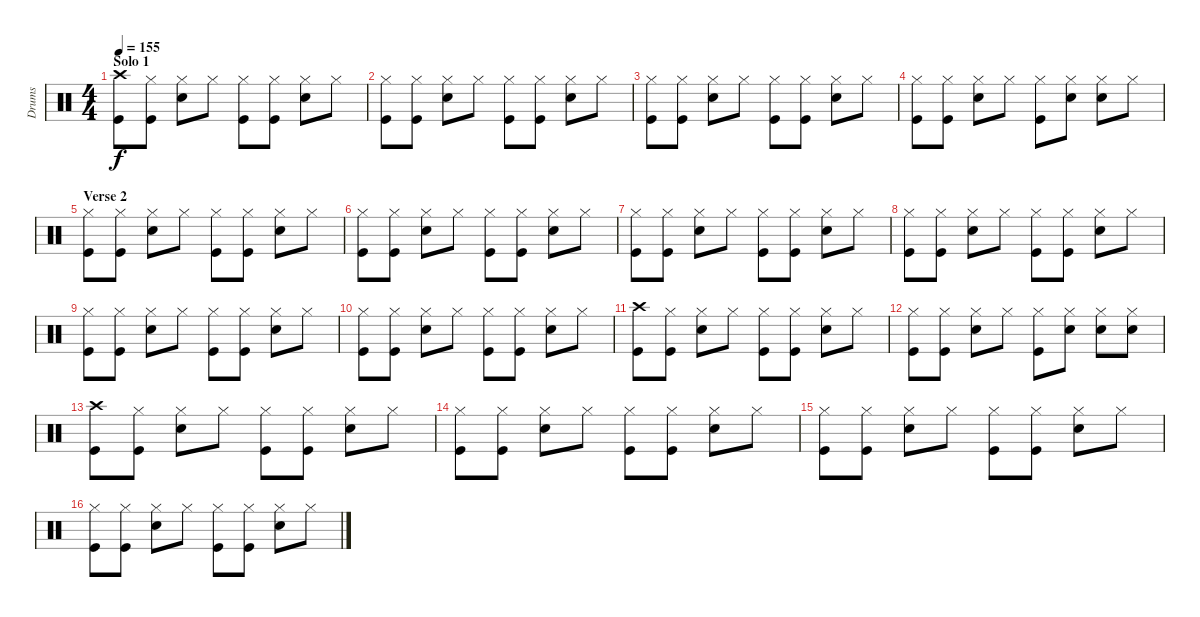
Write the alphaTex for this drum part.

\track ("Drums" "Drums") {instrument percussion}
\staff {score}
\articulation defaults
\ts (4 4)
\section ("" "Solo 1")
\tempo 155
\clef neutral
\ks c
("Crash high (hit)" "Kick (hit)").8{dy f} ("Hi-Hat (closed)" "Kick (hit)").8 ("Hi-Hat (closed)" "Snare (hit) 2").8 "Hi-Hat (closed)".8 ("Hi-Hat (closed)" "Kick (hit)").8 ("Hi-Hat (closed)" "Kick (hit)").8 ("Hi-Hat (closed)" "Snare (hit) 2").8 "Hi-Hat (closed)".8 |
("Hi-Hat (closed)" "Kick (hit)").8 ("Hi-Hat (closed)" "Kick (hit)").8 ("Hi-Hat (closed)" "Snare (hit) 2").8 "Hi-Hat (closed)".8 ("Hi-Hat (closed)" "Kick (hit)").8 ("Hi-Hat (closed)" "Kick (hit)").8 ("Hi-Hat (closed)" "Snare (hit) 2").8 "Hi-Hat (closed)".8 |
("Hi-Hat (closed)" "Kick (hit)").8 ("Hi-Hat (closed)" "Kick (hit)").8 ("Hi-Hat (closed)" "Snare (hit) 2").8 "Hi-Hat (closed)".8 ("Hi-Hat (closed)" "Kick (hit)").8 ("Hi-Hat (closed)" "Kick (hit)").8 ("Hi-Hat (closed)" "Snare (hit) 2").8 "Hi-Hat (closed)".8 |
("Hi-Hat (closed)" "Kick (hit)").8 ("Hi-Hat (closed)" "Kick (hit)").8 ("Hi-Hat (closed)" "Snare (hit) 2").8 "Hi-Hat (closed)".8 ("Hi-Hat (closed)" "Kick (hit)").8 ("Hi-Hat (closed)" "Snare (hit) 2").8 ("Hi-Hat (closed)" "Snare (hit) 2").8 "Hi-Hat (closed)".8 |
\section ("" "Verse 2")
("Hi-Hat (closed)" "Kick (hit)").8 ("Hi-Hat (closed)" "Kick (hit)").8 ("Hi-Hat (closed)" "Snare (hit) 2").8 "Hi-Hat (closed)".8 ("Hi-Hat (closed)" "Kick (hit)").8 ("Hi-Hat (closed)" "Kick (hit)").8 ("Hi-Hat (closed)" "Snare (hit) 2").8 "Hi-Hat (closed)".8 |
("Hi-Hat (closed)" "Kick (hit)").8 ("Hi-Hat (closed)" "Kick (hit)").8 ("Hi-Hat (closed)" "Snare (hit) 2").8 "Hi-Hat (closed)".8 ("Hi-Hat (closed)" "Kick (hit)").8 ("Hi-Hat (closed)" "Kick (hit)").8 ("Hi-Hat (closed)" "Snare (hit) 2").8 "Hi-Hat (closed)".8 |
("Hi-Hat (closed)" "Kick (hit)").8 ("Hi-Hat (closed)" "Kick (hit)").8 ("Hi-Hat (closed)" "Snare (hit) 2").8 "Hi-Hat (closed)".8 ("Hi-Hat (closed)" "Kick (hit)").8 ("Hi-Hat (closed)" "Kick (hit)").8 ("Hi-Hat (closed)" "Snare (hit) 2").8 "Hi-Hat (closed)".8 |
("Hi-Hat (closed)" "Kick (hit)").8 ("Hi-Hat (closed)" "Kick (hit)").8 ("Hi-Hat (closed)" "Snare (hit) 2").8 "Hi-Hat (closed)".8 ("Hi-Hat (closed)" "Kick (hit)").8 ("Hi-Hat (closed)" "Kick (hit)").8 ("Hi-Hat (closed)" "Snare (hit) 2").8 "Hi-Hat (closed)".8 |
("Hi-Hat (closed)" "Kick (hit)").8 ("Hi-Hat (closed)" "Kick (hit)").8 ("Hi-Hat (closed)" "Snare (hit) 2").8 "Hi-Hat (closed)".8 ("Hi-Hat (closed)" "Kick (hit)").8 ("Hi-Hat (closed)" "Kick (hit)").8 ("Hi-Hat (closed)" "Snare (hit) 2").8 "Hi-Hat (closed)".8 |
("Hi-Hat (closed)" "Kick (hit)").8 ("Hi-Hat (closed)" "Kick (hit)").8 ("Hi-Hat (closed)" "Snare (hit) 2").8 "Hi-Hat (closed)".8 ("Hi-Hat (closed)" "Kick (hit)").8 ("Hi-Hat (closed)" "Kick (hit)").8 ("Hi-Hat (closed)" "Snare (hit) 2").8 "Hi-Hat (closed)".8 |
("Crash high (hit)" "Kick (hit)").8 ("Hi-Hat (closed)" "Kick (hit)").8 ("Hi-Hat (closed)" "Snare (hit) 2").8 "Hi-Hat (closed)".8 ("Hi-Hat (closed)" "Kick (hit)").8 ("Hi-Hat (closed)" "Kick (hit)").8 ("Hi-Hat (closed)" "Snare (hit) 2").8 "Hi-Hat (closed)".8 |
("Hi-Hat (closed)" "Kick (hit)").8 ("Hi-Hat (closed)" "Kick (hit)").8 ("Hi-Hat (closed)" "Snare (hit) 2").8 "Hi-Hat (closed)".8 ("Hi-Hat (closed)" "Kick (hit)").8 ("Hi-Hat (closed)" "Snare (hit) 2").8 ("Hi-Hat (closed)" "Snare (hit) 2").8 ("Hi-Hat (closed)" "Snare (hit) 2").8 |
("Crash high (hit)" "Kick (hit)").8 ("Hi-Hat (closed)" "Kick (hit)").8 ("Hi-Hat (closed)" "Snare (hit) 2").8 "Hi-Hat (closed)".8 ("Hi-Hat (closed)" "Kick (hit)").8 ("Hi-Hat (closed)" "Kick (hit)").8 ("Hi-Hat (closed)" "Snare (hit) 2").8 "Hi-Hat (closed)".8 |
("Hi-Hat (closed)" "Kick (hit)").8 ("Hi-Hat (closed)" "Kick (hit)").8 ("Hi-Hat (closed)" "Snare (hit) 2").8 "Hi-Hat (closed)".8 ("Hi-Hat (closed)" "Kick (hit)").8 ("Hi-Hat (closed)" "Kick (hit)").8 ("Hi-Hat (closed)" "Snare (hit) 2").8 "Hi-Hat (closed)".8 |
("Hi-Hat (closed)" "Kick (hit)").8 ("Hi-Hat (closed)" "Kick (hit)").8 ("Hi-Hat (closed)" "Snare (hit) 2").8 "Hi-Hat (closed)".8 ("Hi-Hat (closed)" "Kick (hit)").8 ("Hi-Hat (closed)" "Kick (hit)").8 ("Hi-Hat (closed)" "Snare (hit) 2").8 "Hi-Hat (closed)".8 |
("Hi-Hat (closed)" "Kick (hit)").8 ("Hi-Hat (closed)" "Kick (hit)").8 ("Hi-Hat (closed)" "Snare (hit) 2").8 "Hi-Hat (closed)".8 ("Hi-Hat (closed)" "Kick (hit)").8 ("Hi-Hat (closed)" "Kick (hit)").8 ("Hi-Hat (closed)" "Snare (hit) 2").8 "Hi-Hat (closed)".8
